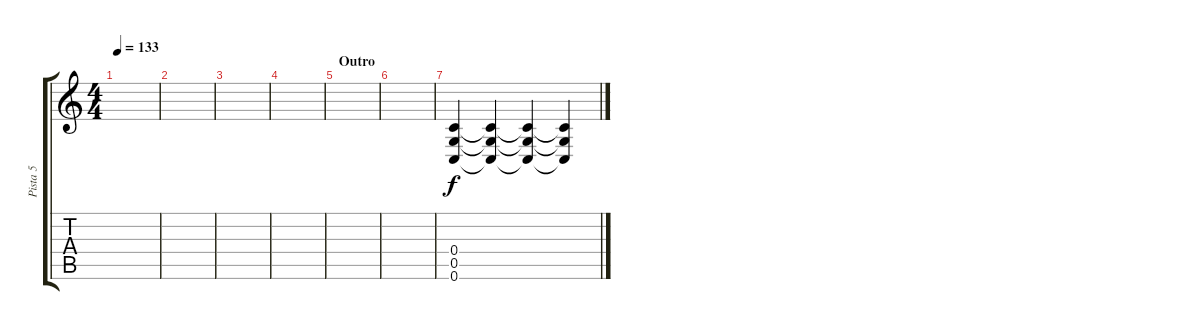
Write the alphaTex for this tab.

\track ("Pista 5" "Pista 5") {instrument distortionguitar}
\staff {score tabs}
\tuning (D4 A3 F3 C3 G2 C2) {hide}
\ts (4 4)
\tempo 133
\clef g2
\ks c
|
|
|
|
\section ("" "Outro")
|
|
(0.4 0.5 0.6).4{volume 16 instrument seashore} (0.4{t} 0.5{t} 0.6{t}).4{volume 0} (0.4{t} 0.5{t} 0.6{t}).4 (0.4{t} 0.5{t} 0.6{t}).4
